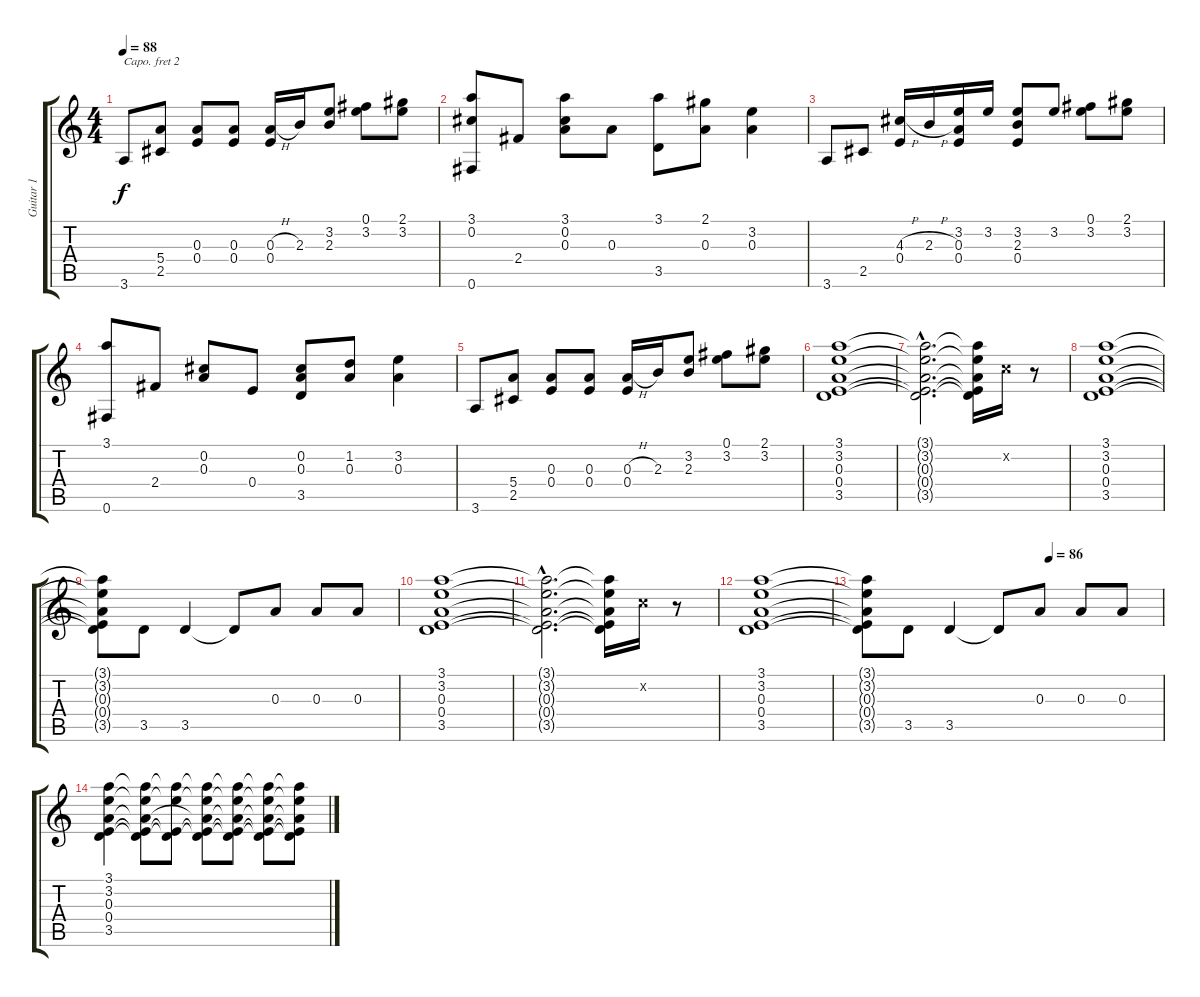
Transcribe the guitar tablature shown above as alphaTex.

\track ("Guitar 1 " "Guitar 1 ") {instrument overdrivenguitar}
\staff {score tabs}
\capo 2
\tuning (E4 B3 G3 D3 A2 E2) {hide}
\ts (4 4)
\tempo 88
\clef g2
\ks c
3.6.8{dy f} (5.4 2.5).8 (0.3 0.4).8 (0.3 0.4).8 (0.3{h} 0.4).16 2.3.16 (3.2 2.3).8 (0.1 3.2).8 (2.1 3.2).8 |
(3.1 0.2 0.6).8 2.4.8 (3.1 0.2 0.3).8 0.3.8 (3.1 3.5).8 (2.1 0.3).8 (3.2 0.3).4 |
3.6.8 2.5.8 (4.3{h} 0.4).16 2.3{h}.16 (3.2 0.3 0.4).16 3.2.16 (3.2 2.3 0.4).8 3.2.8 (0.1 3.2).8 (2.1 3.2).8 |
(3.1 0.6).8 2.4.8 (0.2 0.3).8 0.4.8 (0.2 0.3 3.5).8 (1.2 0.3).8 (3.2 0.3).4 |
3.6.8 (5.4 2.5).8 (0.3 0.4).8 (0.3 0.4).8 (0.3{h} 0.4).16 2.3.16 (3.2 2.3).8 (0.1 3.2).8 (2.1 3.2).8 |
(3.1 3.2 0.3 0.4 3.5).1 |
(3.1{hac t} 3.2{hac t} 0.3{hac t} 0.4{hac t} 3.5{hac t}).2{d} (3.1{t} 3.2{t} 0.3{t} 0.4{t} 3.5{t}).16 -1.2{x}.16 r.8 |
(3.1 3.2 0.3 0.4 3.5).1 |
(3.1{t} 3.2{t} 0.3{t} 0.4{t} 3.5{t}).8 3.5.8 3.5.4 3.5{t}.8 0.3.8 0.3.8 0.3.8 |
(3.1 3.2 0.3 0.4 3.5).1 |
(3.1{hac t} 3.2{hac t} 0.3{hac t} 0.4{hac t} 3.5{hac t}).2{d} (3.1{t} 3.2{t} 0.3{t} 0.4{t} 3.5{t}).16 -1.2{x}.16 r.8 |
(3.1 3.2 0.3 0.4 3.5).1 |
\tempo (86 0.625)
(3.1{t} 3.2{t} 0.3{t} 0.4{t} 3.5{t}).8 3.5.8 3.5.4 3.5{t}.8 0.3.8{volume 12} 0.3.8 0.3.8{volume 10} |
(3.1 3.2 0.3 0.4 3.5).4{volume 10} (3.1{t} 3.2{t} 0.3{t} 0.4{t} 3.5{t}).8{volume 8} (3.1{t} 3.2{t} 0.4{t} 3.5{t}).8{volume 7} (3.1{t} 3.2{t} 0.3{t} 0.4{t} 3.5{t}).8{volume 6} (3.1{t} 3.2{t} 0.3{t} 0.4{t} 3.5{t}).8{volume 4} (3.1{t} 3.2{t} 0.3{t} 0.4{t} 3.5{t}).8{volume 2} (3.1{t} 3.2{t} 0.3{t} 0.4{t} 3.5{t}).8{volume 0}
